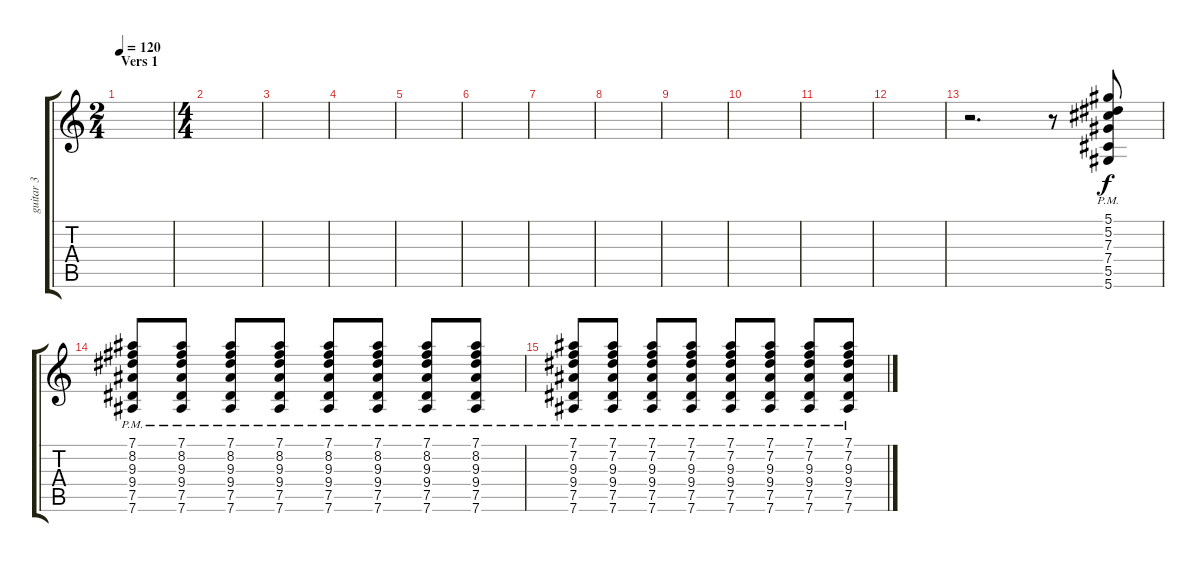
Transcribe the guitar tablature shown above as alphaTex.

\track ("guitar 3" "guitar 3") {instrument overdrivenguitar}
\staff {score tabs}
\tuning (Eb4 Bb3 Gb3 Db3 Ab2 Eb2) {hide}
\ts (2 4)
\section ("" "Vers 1")
\tempo 120
\clef g2
\ks c
|
\ts (4 4)
|
|
|
|
|
|
|
|
|
|
|
r.2{d} r.8 (5.1 5.2 7.3{pm} 7.4 5.5 5.6).8 |
(7.1 8.2 9.3{pm} 9.4 7.5 7.6).8 (7.1 8.2 9.3{pm} 9.4 7.5 7.6).8 (7.1 8.2 9.3{pm} 9.4 7.5 7.6).8 (7.1 8.2 9.3{pm} 9.4 7.5 7.6).8 (7.1 8.2 9.3{pm} 9.4 7.5 7.6).8 (7.1 8.2 9.3{pm} 9.4 7.5 7.6).8 (7.1 8.2 9.3{pm} 9.4 7.5 7.6).8 (7.1 8.2 9.3{pm} 9.4 7.5 7.6).8 |
(7.1 7.2 9.3 9.4{pm} 7.5 7.6).8 (7.1 7.2 9.3 9.4{pm} 7.5 7.6).8 (7.1 7.2 9.3 9.4{pm} 7.5 7.6).8 (7.1 7.2 9.3 9.4{pm} 7.5 7.6).8 (7.1 7.2 9.3 9.4{pm} 7.5 7.6).8 (7.1 7.2 9.3 9.4{pm} 7.5 7.6).8 (7.1 7.2 9.3 9.4{pm} 7.5 7.6).8 (7.1 7.2 9.3 9.4{pm} 7.5 7.6).8
